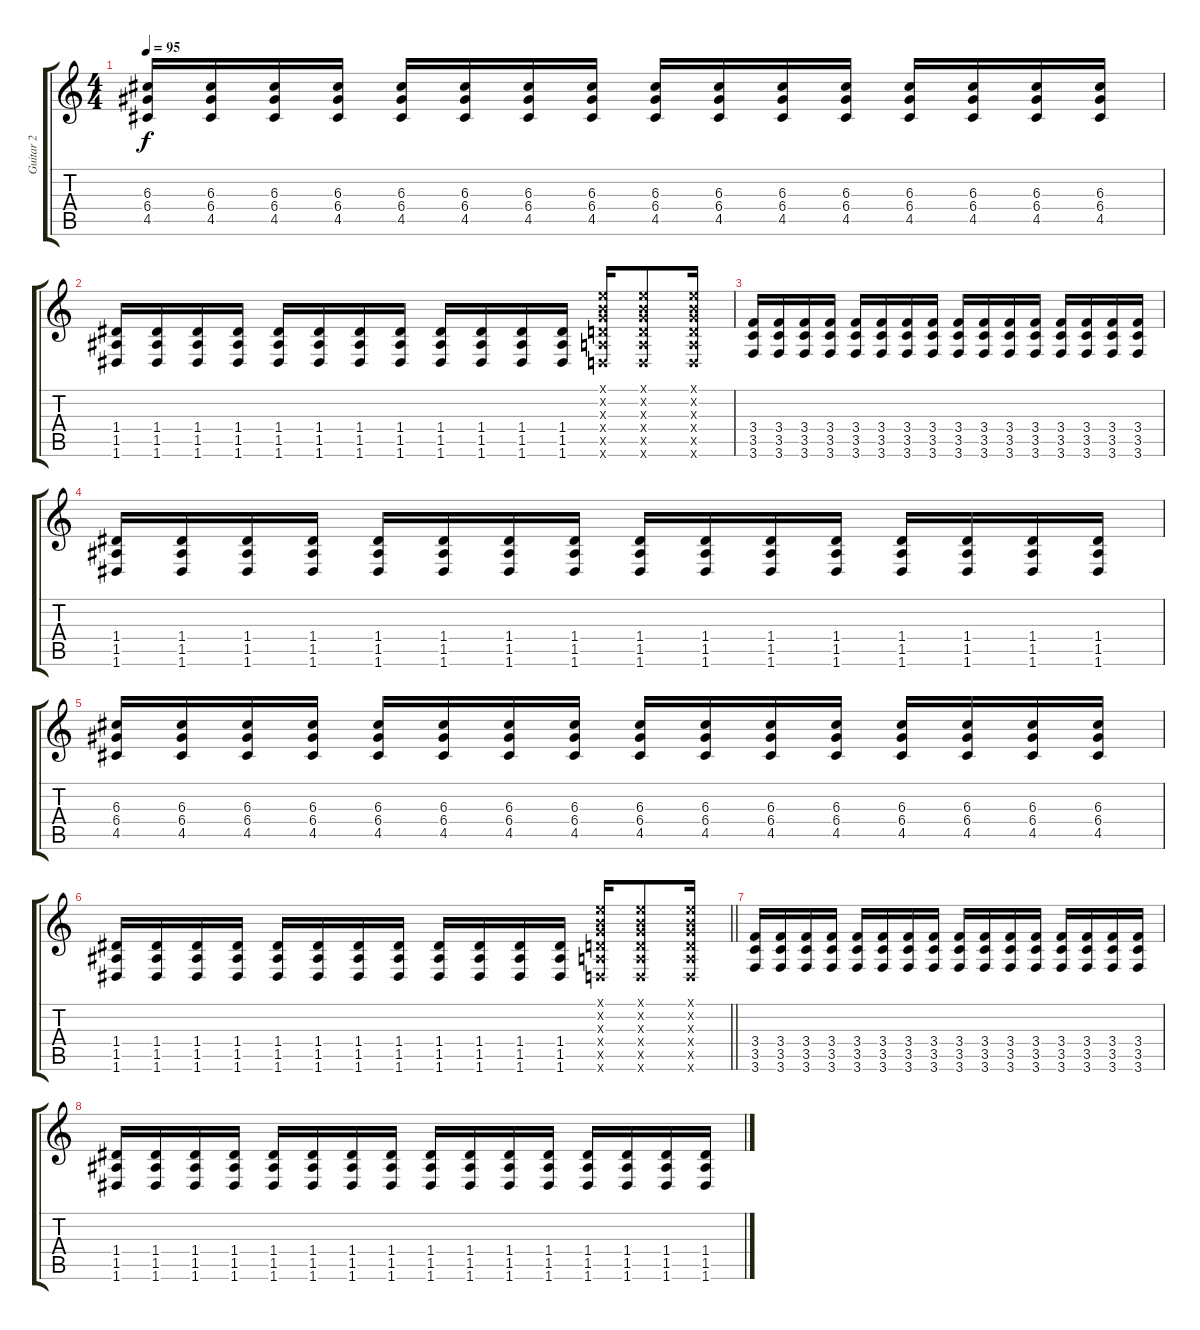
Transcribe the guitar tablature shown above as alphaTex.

\track ("Guitar 2" "Guitar 2") {instrument overdrivenguitar}
\staff {score tabs}
\tuning (E4 B3 G3 D3 A2 D2) {hide}
\ts (4 4)
\tempo 95
\clef g2
\ks c
(6.3 6.4 4.5).16{dy f} (6.3 6.4 4.5).16 (6.3 6.4 4.5).16 (6.3 6.4 4.5).16 (6.3 6.4 4.5).16 (6.3 6.4 4.5).16 (6.3 6.4 4.5).16 (6.3 6.4 4.5).16 (6.3 6.4 4.5).16 (6.3 6.4 4.5).16 (6.3 6.4 4.5).16 (6.3 6.4 4.5).16 (6.3 6.4 4.5).16 (6.3 6.4 4.5).16 (6.3 6.4 4.5).16 (6.3 6.4 4.5).16 |
(1.4 1.5 1.6).16 (1.4 1.5 1.6).16 (1.4 1.5 1.6).16 (1.4 1.5 1.6).16 (1.4 1.5 1.6).16 (1.4 1.5 1.6).16 (1.4 1.5 1.6).16 (1.4 1.5 1.6).16 (1.4 1.5 1.6).16 (1.4 1.5 1.6).16 (1.4 1.5 1.6).16 (1.4 1.5 1.6).16 (0.1{x} 0.2{x} 0.3{x} 0.4{x} 0.5{x} 0.6{x}).16 (0.1{x} 0.2{x} 0.3{x} 0.4{x} 0.5{x} 0.6{x}).8 (0.1{x} 0.2{x} 0.3{x} 0.4{x} 0.5{x} 0.6{x}).16 |
(3.4 3.5 3.6).16 (3.4 3.5 3.6).16 (3.4 3.5 3.6).16 (3.4 3.5 3.6).16 (3.4 3.5 3.6).16 (3.4 3.5 3.6).16 (3.4 3.5 3.6).16 (3.4 3.5 3.6).16 (3.4 3.5 3.6).16 (3.4 3.5 3.6).16 (3.4 3.5 3.6).16 (3.4 3.5 3.6).16 (3.4 3.5 3.6).16 (3.4 3.5 3.6).16 (3.4 3.5 3.6).16 (3.4 3.5 3.6).16 |
(1.4 1.5 1.6).16 (1.4 1.5 1.6).16 (1.4 1.5 1.6).16 (1.4 1.5 1.6).16 (1.4 1.5 1.6).16 (1.4 1.5 1.6).16 (1.4 1.5 1.6).16 (1.4 1.5 1.6).16 (1.4 1.5 1.6).16 (1.4 1.5 1.6).16 (1.4 1.5 1.6).16 (1.4 1.5 1.6).16 (1.4 1.5 1.6).16 (1.4 1.5 1.6).16 (1.4 1.5 1.6).16 (1.4 1.5 1.6).16 |
(6.3 6.4 4.5).16 (6.3 6.4 4.5).16 (6.3 6.4 4.5).16 (6.3 6.4 4.5).16 (6.3 6.4 4.5).16 (6.3 6.4 4.5).16 (6.3 6.4 4.5).16 (6.3 6.4 4.5).16 (6.3 6.4 4.5).16 (6.3 6.4 4.5).16 (6.3 6.4 4.5).16 (6.3 6.4 4.5).16 (6.3 6.4 4.5).16 (6.3 6.4 4.5).16 (6.3 6.4 4.5).16 (6.3 6.4 4.5).16 |
\barLineRight lightlight
(1.4 1.5 1.6).16 (1.4 1.5 1.6).16 (1.4 1.5 1.6).16 (1.4 1.5 1.6).16 (1.4 1.5 1.6).16 (1.4 1.5 1.6).16 (1.4 1.5 1.6).16 (1.4 1.5 1.6).16 (1.4 1.5 1.6).16 (1.4 1.5 1.6).16 (1.4 1.5 1.6).16 (1.4 1.5 1.6).16 (0.1{x} 0.2{x} 0.3{x} 0.4{x} 0.5{x} 0.6{x}).16 (0.1{x} 0.2{x} 0.3{x} 0.4{x} 0.5{x} 0.6{x}).8 (0.1{x} 0.2{x} 0.3{x} 0.4{x} 0.5{x} 0.6{x}).16 |
(3.4 3.5 3.6).16 (3.4 3.5 3.6).16 (3.4 3.5 3.6).16 (3.4 3.5 3.6).16 (3.4 3.5 3.6).16 (3.4 3.5 3.6).16 (3.4 3.5 3.6).16 (3.4 3.5 3.6).16 (3.4 3.5 3.6).16 (3.4 3.5 3.6).16 (3.4 3.5 3.6).16 (3.4 3.5 3.6).16 (3.4 3.5 3.6).16 (3.4 3.5 3.6).16 (3.4 3.5 3.6).16 (3.4 3.5 3.6).16 |
(1.4 1.5 1.6).16 (1.4 1.5 1.6).16 (1.4 1.5 1.6).16 (1.4 1.5 1.6).16 (1.4 1.5 1.6).16 (1.4 1.5 1.6).16 (1.4 1.5 1.6).16 (1.4 1.5 1.6).16 (1.4 1.5 1.6).16 (1.4 1.5 1.6).16 (1.4 1.5 1.6).16 (1.4 1.5 1.6).16 (1.4 1.5 1.6).16 (1.4 1.5 1.6).16 (1.4 1.5 1.6).16 (1.4 1.5 1.6).16
